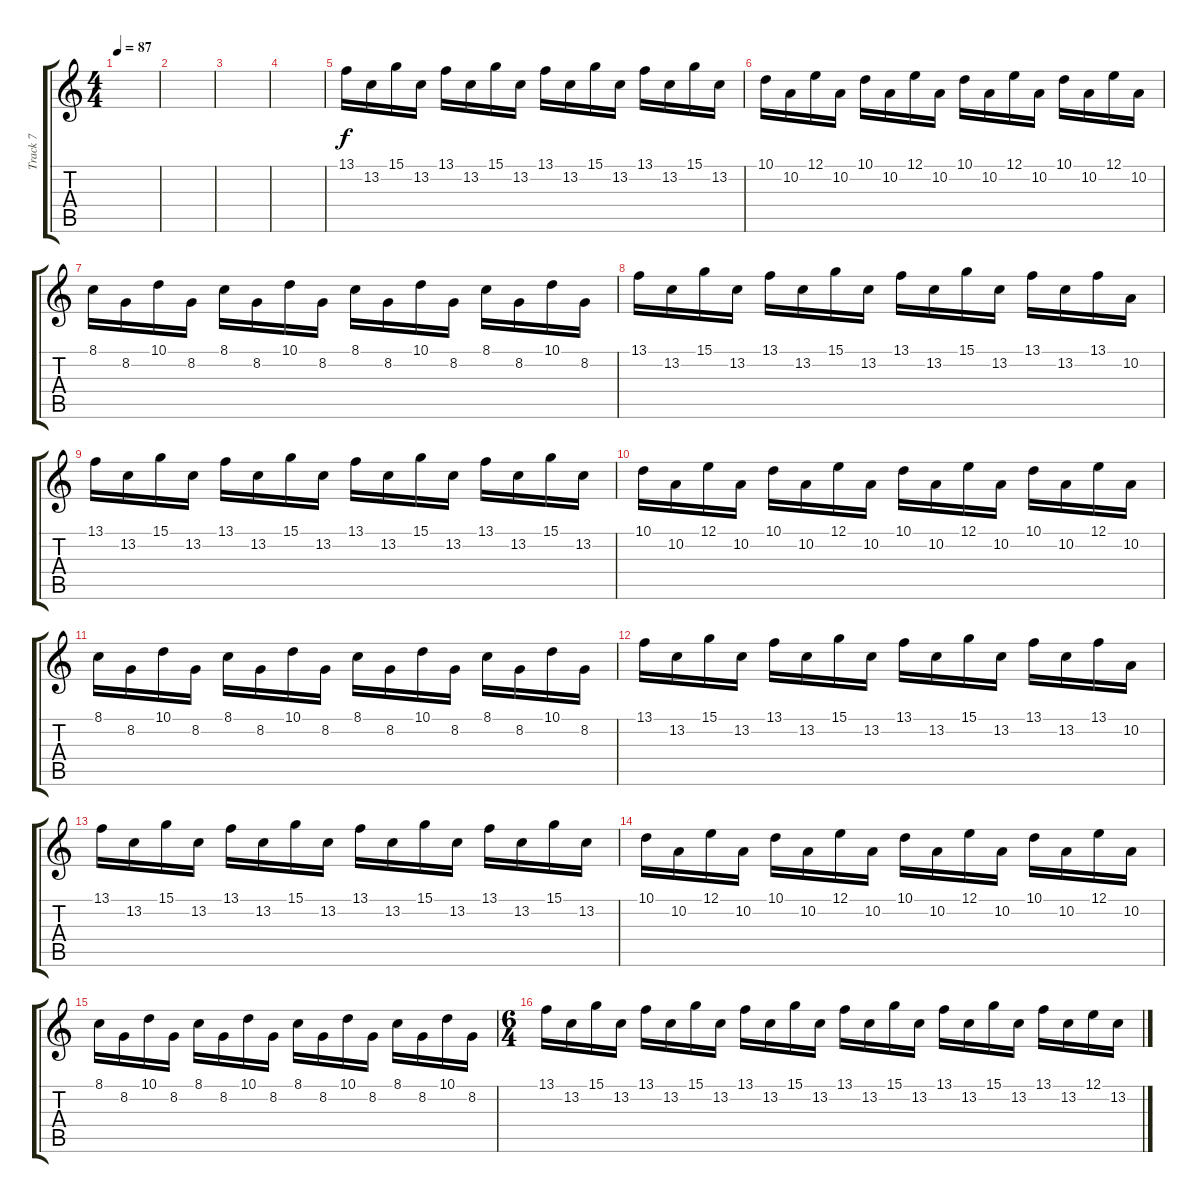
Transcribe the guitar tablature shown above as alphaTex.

\track ("Track 7" "Track 7") {instrument electricpiano1}
\staff {score tabs}
\tuning (E4 B3 G3 D3 A2 E2) {hide}
\ts (4 4)
\tempo 87
\clef g2
\ks c
|
|
|
|
13.1.16 13.2.16 15.1.16 13.2.16 13.1.16 13.2.16 15.1.16 13.2.16 13.1.16 13.2.16 15.1.16 13.2.16 13.1.16 13.2.16 15.1.16 13.2.16 |
10.1.16 10.2.16 12.1.16 10.2.16 10.1.16 10.2.16 12.1.16 10.2.16 10.1.16 10.2.16 12.1.16 10.2.16 10.1.16 10.2.16 12.1.16 10.2.16 |
8.1.16 8.2.16 10.1.16 8.2.16 8.1.16 8.2.16 10.1.16 8.2.16 8.1.16 8.2.16 10.1.16 8.2.16 8.1.16 8.2.16 10.1.16 8.2.16 |
13.1.16 13.2.16 15.1.16 13.2.16 13.1.16 13.2.16 15.1.16 13.2.16 13.1.16 13.2.16 15.1.16 13.2.16 13.1.16 13.2.16 13.1.16 10.2.16 |
13.1.16{volume 8} 13.2.16 15.1.16 13.2.16 13.1.16 13.2.16 15.1.16 13.2.16 13.1.16 13.2.16 15.1.16 13.2.16 13.1.16 13.2.16 15.1.16 13.2.16 |
10.1.16 10.2.16 12.1.16 10.2.16 10.1.16 10.2.16 12.1.16 10.2.16 10.1.16 10.2.16 12.1.16 10.2.16 10.1.16 10.2.16 12.1.16 10.2.16 |
8.1.16 8.2.16 10.1.16 8.2.16 8.1.16 8.2.16 10.1.16 8.2.16 8.1.16 8.2.16 10.1.16 8.2.16 8.1.16 8.2.16 10.1.16 8.2.16 |
13.1.16 13.2.16 15.1.16 13.2.16 13.1.16 13.2.16 15.1.16 13.2.16 13.1.16 13.2.16 15.1.16 13.2.16 13.1.16 13.2.16 13.1.16 10.2.16 |
13.1.16{volume 8} 13.2.16 15.1.16 13.2.16 13.1.16 13.2.16 15.1.16 13.2.16 13.1.16 13.2.16 15.1.16 13.2.16 13.1.16 13.2.16 15.1.16 13.2.16 |
10.1.16 10.2.16 12.1.16 10.2.16 10.1.16 10.2.16 12.1.16 10.2.16 10.1.16 10.2.16 12.1.16 10.2.16 10.1.16 10.2.16 12.1.16 10.2.16 |
8.1.16 8.2.16 10.1.16 8.2.16 8.1.16 8.2.16 10.1.16 8.2.16 8.1.16 8.2.16 10.1.16 8.2.16 8.1.16 8.2.16 10.1.16 8.2.16 |
\ts (6 4)
13.1.16 13.2.16 15.1.16 13.2.16 13.1.16 13.2.16 15.1.16 13.2.16 13.1.16 13.2.16 15.1.16 13.2.16 13.1.16 13.2.16 15.1.16 13.2.16 13.1.16 13.2.16 15.1.16 13.2.16 13.1.16 13.2.16 12.1.16 13.2.16
